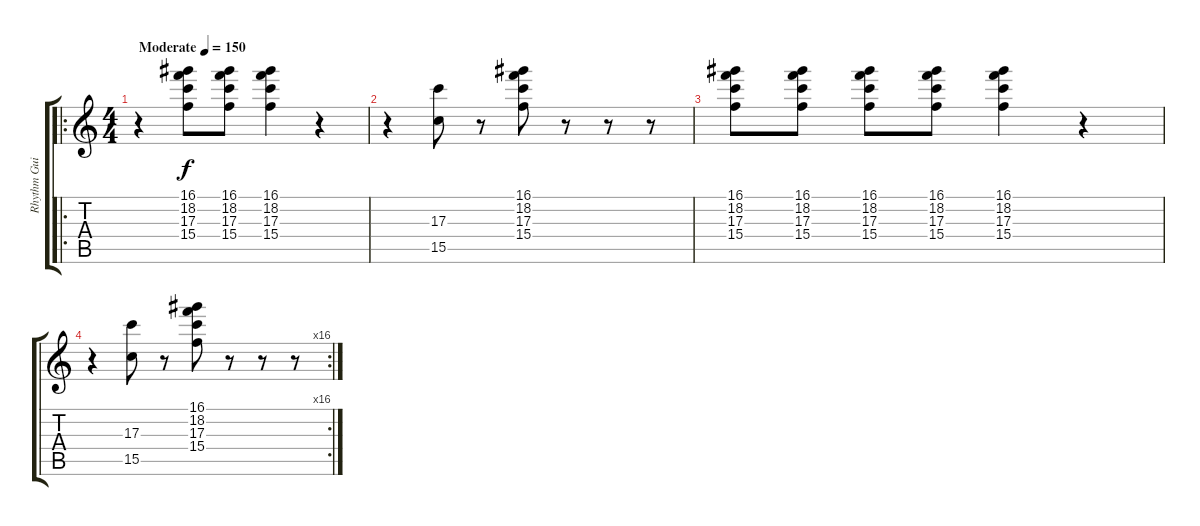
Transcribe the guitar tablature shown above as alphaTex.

\track ("Rhythm Guitar" "Rhythm Gui") {instrument electricguitarjazz}
\staff {score tabs}
\tuning (E4 B3 G3 D3 A2 E2) {hide}
\ro
\ts (4 4)
\tempo (150 "Moderate")
\clef g2
\ks c
r.4{dy f instrument electricguitarjazz} (16.1 18.2 17.3 15.4).8 (16.1 18.2 17.3 15.4).8 (16.1 18.2 17.3 15.4).4 r.4 |
r.4 (17.3 15.5).8 r.8 (16.1 18.2 17.3 15.4).8 r.8 r.8 r.8 |
(16.1 18.2 17.3 15.4).8 (16.1 18.2 17.3 15.4).8 (16.1 18.2 17.3 15.4).8 (16.1 18.2 17.3 15.4).8 (16.1 18.2 17.3 15.4).4 r.4 |
\rc 16
r.4 (17.3 15.5).8 r.8 (16.1 18.2 17.3 15.4).8 r.8 r.8 r.8
